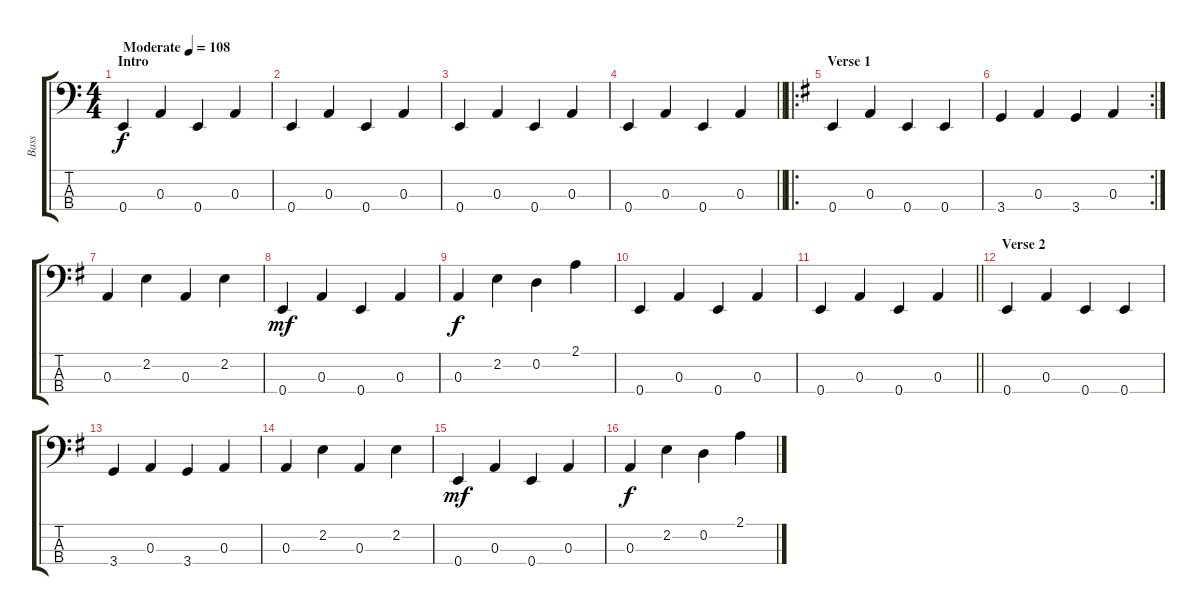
\track ("Bass" "Bass") {instrument electricbassfinger}
\staff {score tabs}
\tuning (G2 D2 A1 E1) {hide}
\ts (4 4)
\section ("" "Intro")
\tempo (108 "Moderate")
\clef f4
\ks c
0.4.4{dy f instrument electricbassfinger} 0.3.4 0.4.4 0.3.4 |
0.4.4 0.3.4 0.4.4 0.3.4 |
0.4.4 0.3.4 0.4.4 0.3.4 |
\barLineRight lightlight
0.4.4 0.3.4 0.4.4 0.3.4 |
\ro
\section ("" "Verse 1")
\ks g
0.4.4 0.3.4 0.4.4 0.4.4 |
\rc 2
3.4.4 0.3.4 3.4.4 0.3.4 |
0.3.4 2.2.4 0.3.4 2.2.4 |
0.4.4{dy mf} 0.3.4 0.4.4 0.3.4 |
0.3.4{dy f} 2.2.4 0.2.4 2.1.4 |
0.4.4 0.3.4 0.4.4 0.3.4 |
\barLineRight lightlight
0.4.4 0.3.4 0.4.4 0.3.4 |
\section ("" "Verse 2")
0.4.4 0.3.4 0.4.4 0.4.4 |
3.4.4 0.3.4 3.4.4 0.3.4 |
0.3.4 2.2.4 0.3.4 2.2.4 |
0.4.4{dy mf} 0.3.4 0.4.4 0.3.4 |
0.3.4{dy f} 2.2.4 0.2.4 2.1.4
